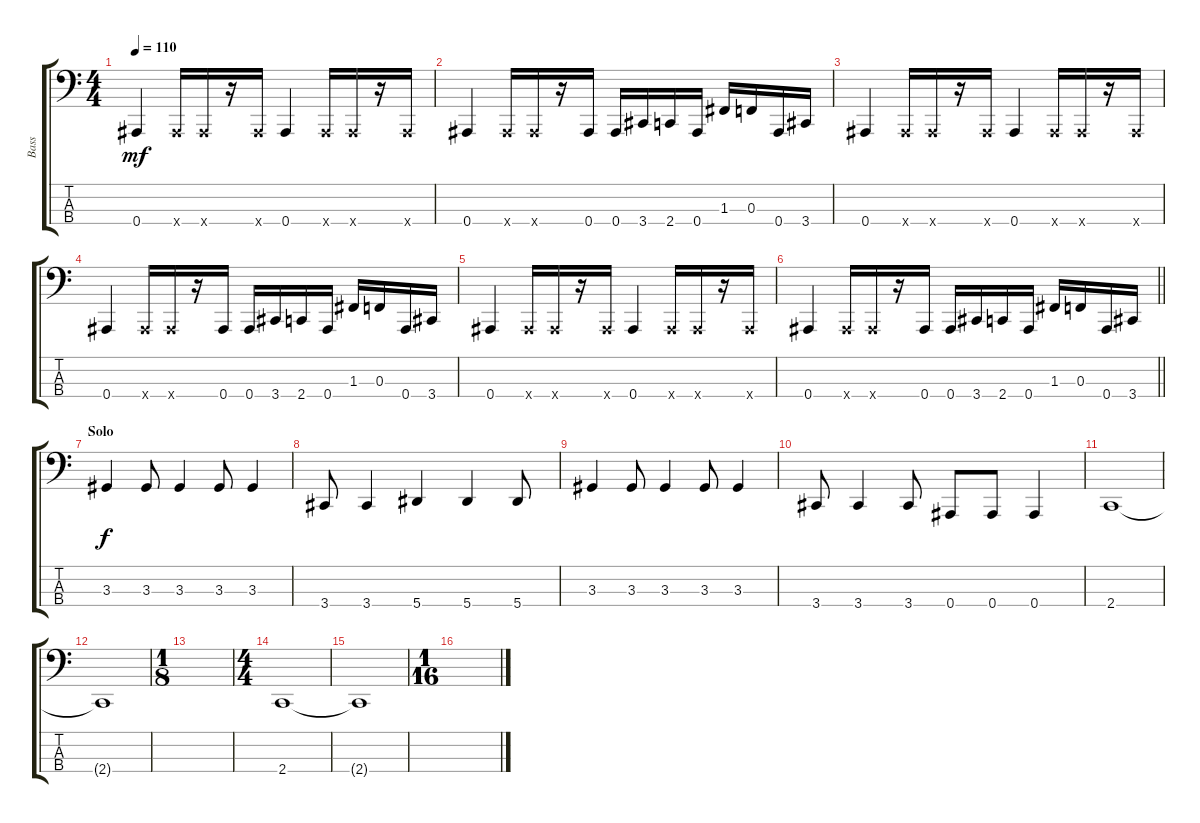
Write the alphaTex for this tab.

\track ("Bass" "Bass") {instrument electricbassfinger}
\staff {score tabs}
\tuning (Eb2 Bb1 F1 Bb0) {hide}
\ts (4 4)
\tempo 110
\clef f4
\ks c
0.4.4{dy mf} 0.4{x}.16 0.4{x}.16 r.16 0.4{x}.16 0.4.4 0.4{x}.16 0.4{x}.16 r.16 0.4{x}.16 |
0.4.4 0.4{x}.16 0.4{x}.16 r.16 0.4.16 0.4.16 3.4.16 2.4.16 0.4.16 1.3.16 0.3.16 0.4.16 3.4.16 |
0.4.4 0.4{x}.16 0.4{x}.16 r.16 0.4{x}.16 0.4.4 0.4{x}.16 0.4{x}.16 r.16 0.4{x}.16 |
0.4.4 0.4{x}.16 0.4{x}.16 r.16 0.4.16 0.4.16 3.4.16 2.4.16 0.4.16 1.3.16 0.3.16 0.4.16 3.4.16 |
0.4.4 0.4{x}.16 0.4{x}.16 r.16 0.4{x}.16 0.4.4 0.4{x}.16 0.4{x}.16 r.16 0.4{x}.16 |
\barLineRight lightlight
0.4.4 0.4{x}.16 0.4{x}.16 r.16 0.4.16 0.4.16 3.4.16 2.4.16 0.4.16 1.3.16 0.3.16 0.4.16 3.4.16 |
\section ("" "Solo")
3.3.4{dy f} 3.3.8 3.3.4 3.3.8 3.3.4 |
3.4.8 3.4.4 5.4.4 5.4.4 5.4.8 |
3.3.4 3.3.8 3.3.4 3.3.8 3.3.4 |
3.4.8 3.4.4 3.4.8 0.4.8 0.4.8 0.4.4 |
2.4.1 |
2.4{t}.1 |
\ts (1 8)
|
\ts (4 4)
2.4.1 |
2.4{t}.1 |
\ts (1 16)
